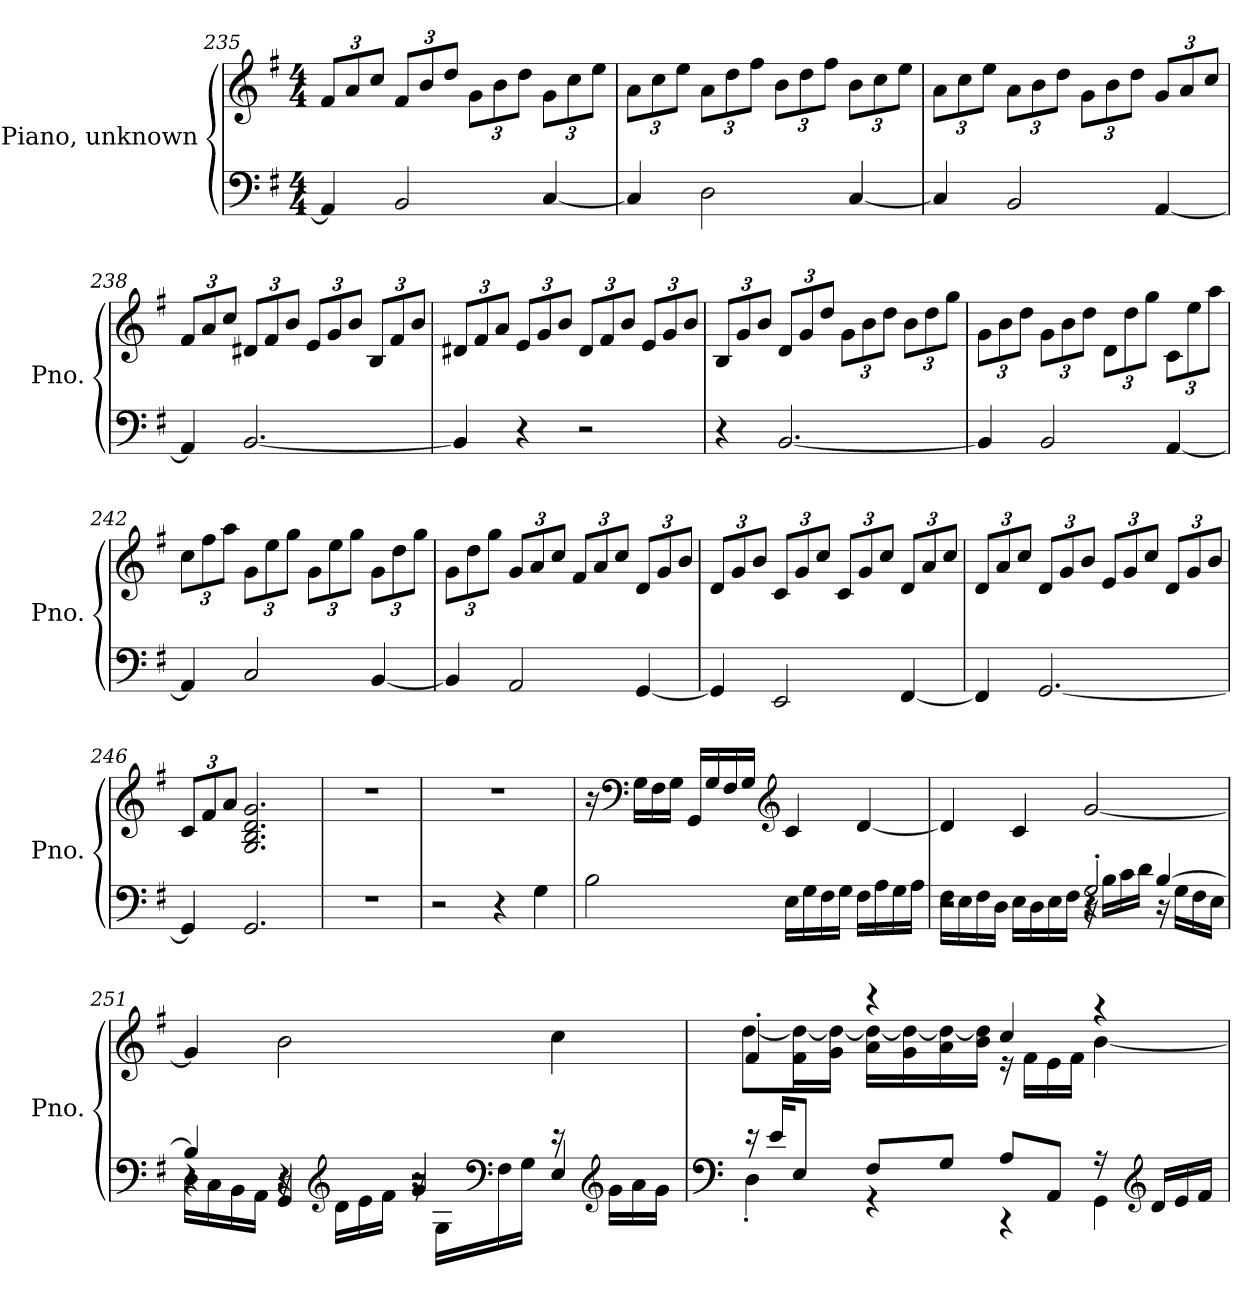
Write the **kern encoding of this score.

**kern	**kern
*part1	*part1
*staff2	*staff1
*I"Piano, unknown	*
*I'Pno.	*
!!LO:LB:g=z
*clefF4	*clefG2
*k[f#]	*k[f#]
*M4/4	*M4/4
*	*Xbrackettup
=235	=235
4AA/]	12f#/L
.	12a/
.	12cc/J
2BB/	12f#/L
.	12b/
.	12dd/J
.	12g\L
.	12b\
.	12dd\J
[4C/	12g\L
.	12cc\
.	12ee\J
=236	=236
4C/]	12a\L
.	12cc\
.	12ee\J
2D\	12a\L
.	12dd\
.	12ff#\J
.	12b\L
.	12dd\
.	12ff#\J
[4C/	12b\L
.	12cc\
.	12ee\J
=237	=237
4C/]	12a\L
.	12cc\
.	12ee\J
2BB/	12a\L
.	12b\
.	12dd\J
.	12g\L
.	12b\
.	12dd\J
[4AA/	12g/L
.	12a/
.	12cc/J
!!LO:LB:g=z
=238	=238
4AA/]	12f#/L
.	12a/
.	12cc/J
[2.BB/	12d#X/L
.	12f#/
.	12b/J
.	12e/L
.	12g/
.	12b/J
.	12B/L
.	12f#/
.	12b/J
=239	=239
4BB/]	12d#X/L
.	12f#/
.	12a/J
4r	12e/L
.	12g/
.	12b/J
2r	12d#/L
.	12f#/
.	12b/J
.	12e/L
.	12g/
.	12b/J
=240	=240
4r	12B/L
.	12g/
.	12b/J
[2.BB/	12d/L
.	12g/
.	12dd/J
.	12g\L
.	12b\
.	12dd\J
.	12b\L
.	12dd\
.	12gg\J
!!LO:LB:g=z
=241	=241
4BB/]	12g\L
.	12b\
.	12dd\J
2BB/	12g\L
.	12b\
.	12dd\J
.	12d\L
.	12dd\
.	12gg\J
[4AA/	12c\L
.	12ee\
.	12aa\J
=242	=242
4AA/]	12cc\L
.	12ff#\
.	12aa\J
2C/	12g\L
.	12ee\
.	12gg\J
.	12g\L
.	12ee\
.	12gg\J
[4BB/	12g\L
.	12dd\
.	12gg\J
=243	=243
4BB/]	12g\L
.	12dd\
.	12gg\J
2AA/	12g/L
.	12a/
.	12cc/J
.	12f#/L
.	12a/
.	12cc/J
[4GG/	12d/L
.	12g/
.	12b/J
!!LO:PB:g=z
=244	=244
4GG/]	12d/L
.	12g/
.	12b/J
2EE/	12c/L
.	12g/
.	12cc/J
.	12c/L
.	12g/
.	12cc/J
[4FF#/	12d/L
.	12a/
.	12cc/J
=245	=245
4FF#/]	12d/L
.	12a/
.	12cc/J
[2.GG/	12d/L
.	12g/
.	12b/J
.	12e/L
.	12g/
.	12cc/J
.	12d/L
.	12g/
.	12b/J
=246	=246
4GG/]	12c/L
.	12f#/
.	12a/J
2.GG/	2.G/ 2.B/ 2.d/ 2.g/
=247	=247
1r	1r
=248	=248
2r	1r
4r	.
4G\	.
!!LO:LB:g=z
=249	=249
2B\	16r
*	*clefF4
.	16G\LL
.	16F#\
.	16G\JJ
.	16GG/LL
.	16G/
.	16F#/
.	16G/JJ
*	*clefG2
16E\LL	4c/
16G\	.
16F#\	.
16G\JJ	.
16F#\LL	[4d/
16A\	.
16G\	.
16A\JJ	.
=250	=250
*^	*
*	*^	*
2r	16F#\LL	2r	4d/]
.	16E\	.	.
.	16F#\	.	.
.	16D\JJ	.	.
.	16E\LL	.	4c/
.	16D\	.	.
.	16E\	.	.
.	16F#\JJ	.	.
4r	16r	2G'/	[2g/
.	16B\LL	.	.
.	16c\	.	.
.	16d\JJ	.	.
[4B/	16r	.	.
.	16G\LL	.	.
.	16F#\	.	.
.	16E\JJ	.	.
!!LO:LB:g=z
=251	=251	=251	=251
4B/]	16D\LL	4r	4g/]
.	16C\	.	.
.	16BB\	.	.
.	16AA\JJ	.	.
4r	16r	4GG/	2b\
*clefG2	*	*	*
.	16d\LL	.	.
.	16e\	.	.
.	16f#\JJ	.	.
2r	16r	4g/	.
.	16G\LL	.	.
*clefF4	*	*	*
.	16F#\	.	.
.	16G\JJ	.	.
.	16r	4E/	4cc\
*clefG2	*	*	*
.	16g\LL	.	.
.	16a\	.	.
.	16g\JJ	.	.
*v	*v	*v	*
=252	=252
*clefF4	*
*^	*^
16r	4D'\	4f#'/	[8dd\L
16e/KL	.	.	.
8E/J	.	.	16f#\ 16dd\_L
.	.	.	16g\ 16dd\_JJ
8F#/L	4r	4r	16a\ 16dd\_LL
.	.	.	16g\ 16dd\_
8G/J	.	.	16a\ 16dd\_
.	.	.	16b\ 16dd\]JJ
8A/L	4r	4cc/	16r
.	.	.	16f#\LL
8AA/J	.	.	16e\
.	.	.	16f#\JJ
16r	4GG\	4r	[4b\
*clefG2	*	*	*
16d/LL	.	.	.
16e/	.	.	.
16f#/JJ	.	.	.
*v	*v	*	*
*	*v	*v
=	=
*-	*-
